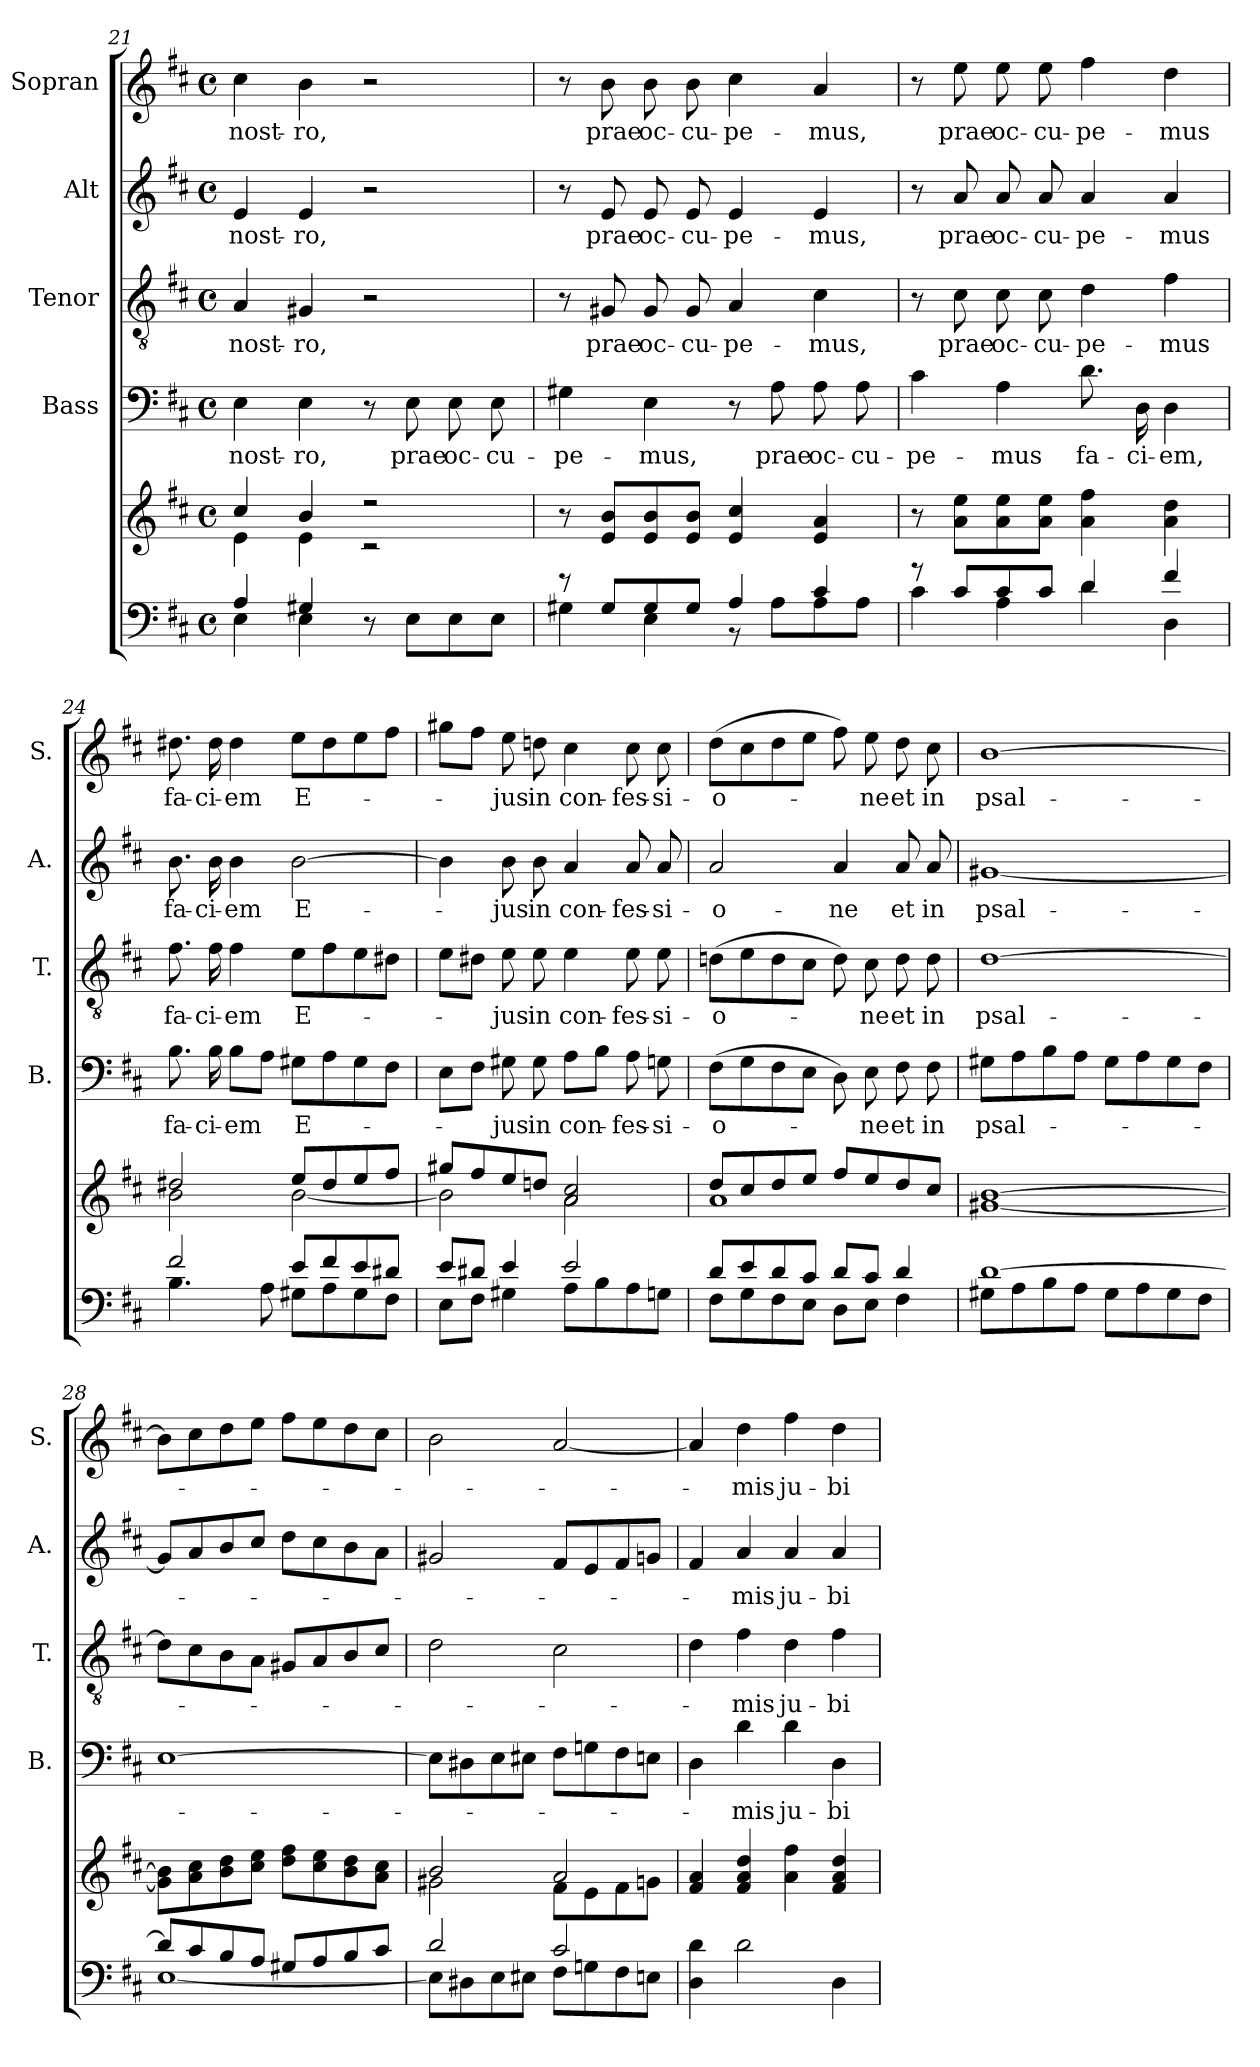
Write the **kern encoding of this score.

**kern	**kern	**kern	**text	**kern	**text	**kern	**text	**kern	**text
*part5	*part5	*part4	*part4	*part3	*part3	*part2	*part2	*part1	*part1
*staff6	*staff5	*staff4	*staff4	*staff3	*staff3	*staff2	*staff2	*staff1	*staff1
*	*	*I"Bass	*	*I"Tenor	*	*I"Alt	*	*I"Sopran	*
*	*	*I'B.	*	*I'T.	*	*I'A.	*	*I'S.	*
*clefF4	*clefG2	*clefF4	*	*clefGv2	*	*clefG2	*	*clefG2	*
*k[f#c#]	*k[f#c#]	*k[f#c#]	*	*k[f#c#]	*	*k[f#c#]	*	*k[f#c#]	*
*D:	*D:	*D:	*	*D:	*	*D:	*	*D:	*
*M4/4	*M4/4	*M4/4	*	*M4/4	*	*M4/4	*	*M4/4	*
*met(c)	*met(c)	*met(c)	*	*met(c)	*	*met(c)	*	*met(c)	*
=21	=21	=21	=21	=21	=21	=21	=21	=21	=21
*^	*^	*	*	*	*	*	*	*	*
!	!	!	!	!	!LO:LY:b	!	!LO:LY:b	!	!LO:LY:b	!	!LO:LY:b
4A/	4E\	4cc#/	4e\	4E\	nost-	4A/	nost-	4e/	nost-	4cc#\	nost-
!	!	!	!	!	!LO:LY:b	!	!LO:LY:b	!	!LO:LY:b	!	!LO:LY:b
4G#X/	4E\	4b/	4e\	4E\	-ro,	4G#X/	-ro,	4e/	-ro,	4b\	-ro,
2ryy	8r	2r	2r	8r	.	2r	.	2r	.	2r	.
!	!	!	!	!	!LO:LY:b	!	!	!	!	!	!
.	8E\L	.	.	8E\	prae	.	.	.	.	.	.
!	!	!	!	!	!LO:LY:b	!	!	!	!	!	!
.	8E\	.	.	8E\	oc-	.	.	.	.	.	.
!	!	!	!	!	!LO:LY:b	!	!	!	!	!	!
.	8E\J	.	.	8E\	-cu-	.	.	.	.	.	.
*	*	*v	*v	*	*	*	*	*	*	*	*
!!LO:PB:g=z
=22	=22	=22	=22	=22	=22	=22	=22	=22	=22	=22
!	!	!	!	!LO:LY:b	!	!	!	!	!	!
8rd	4G#X\	8r	4G#X\	-pe-	8r	.	8r	.	8r	.
!	!	!	!	!	!	!LO:LY:b	!	!LO:LY:b	!	!LO:LY:b
8G#/L	.	8e/ 8b/L	.	.	8G#X/	prae	8e/	prae	8b\	prae
!	!	!	!	!LO:LY:b	!	!LO:LY:b	!	!LO:LY:b	!	!LO:LY:b
8G#/	4E\	8e/ 8b/	4E\	-mus,	8G#/	oc-	8e/	oc-	8b\	oc-
!	!	!	!	!	!	!LO:LY:b	!	!LO:LY:b	!	!LO:LY:b
8G#/J	.	8e/ 8b/J	.	.	8G#/	-cu-	8e/	-cu-	8b\	-cu-
!	!	!	!	!	!	!LO:LY:b	!	!LO:LY:b	!	!LO:LY:b
4A/	8r	4e/ 4cc#/	8r	.	4A/	-pe-	4e/	-pe-	4cc#\	-pe-
!	!	!	!	!LO:LY:b	!	!	!	!	!	!
.	8A\L	.	8A\	prae	.	.	.	.	.	.
!	!	!	!	!LO:LY:b	!	!LO:LY:b	!	!LO:LY:b	!	!LO:LY:b
4c#/	8A\	4e/ 4a/	8A\	oc-	4c#\	-mus,	4e/	-mus,	4a/	-mus,
!	!	!	!	!LO:LY:b	!	!	!	!	!	!
.	8A\J	.	8A\	-cu-	.	.	.	.	.	.
=23	=23	=23	=23	=23	=23	=23	=23	=23	=23	=23
!	!	!	!	!LO:LY:b	!	!	!	!	!	!
8rg	4c#\	8r	4c#\	-pe-	8r	.	8r	.	8r	.
!	!	!	!	!	!	!LO:LY:b	!	!LO:LY:b	!	!LO:LY:b
8c#/L	.	8a\ 8ee\L	.	.	8c#\	prae	8a/	prae	8ee\	prae
!	!	!	!	!LO:LY:b	!	!LO:LY:b	!	!LO:LY:b	!	!LO:LY:b
8c#/	4A\	8a\ 8ee\	4A\	-mus	8c#\	oc-	8a/	oc-	8ee\	oc-
!	!	!	!	!	!	!LO:LY:b	!	!LO:LY:b	!	!LO:LY:b
8c#/J	.	8a\ 8ee\J	.	.	8c#\	-cu-	8a/	-cu-	8ee\	-cu-
!	!	!	!	!LO:LY:b	!	!LO:LY:b	!	!LO:LY:b	!	!LO:LY:b
4d/	4d\	4a\ 4ff#\	8.d\	fa-	4d\	-pe-	4a/	-pe-	4ff#\	-pe-
!	!	!	!	!LO:LY:b	!	!	!	!	!	!
.	.	.	16D\	-ci-	.	.	.	.	.	.
!	!	!	!	!LO:LY:b	!	!LO:LY:b	!	!LO:LY:b	!	!LO:LY:b
4f#/	4D\	4a\ 4dd\	4D\	-em,	4f#\	-mus	4a/	-mus	4dd\	-mus
=24	=24	=24	=24	=24	=24	=24	=24	=24	=24	=24
*	*	*^	*	*	*	*	*	*	*	*
!	!	!	!	!	!LO:LY:b	!	!LO:LY:b	!	!LO:LY:b	!	!LO:LY:b
2f#/	4.B\	2dd#X/	2b\	8.B\	fa-	8.f#\	fa-	8.b\	fa-	8.dd#X\	fa-
!	!	!	!	!	!LO:LY:b	!	!LO:LY:b	!	!LO:LY:b	!	!LO:LY:b
.	.	.	.	16B\	-ci-	16f#\	-ci-	16b\	-ci-	16dd#\	-ci-
!	!	!	!	!	!LO:LY:b	!	!LO:LY:b	!	!LO:LY:b	!	!LO:LY:b
.	.	.	.	8B\L	-em	4f#\	-em	4b\	-em	4dd#\	-em
.	8A\	.	.	8A\J	.	.	.	.	.	.	.
!	!	!	!	!	!LO:LY:b	!	!LO:LY:b	!	!LO:LY:b	!	!LO:LY:b
8e/L	8G#X\L	8ee/L	[<2b\	8G#X\L	E-	8e\L	E-	[2b\	E-	8ee\L	E-
8f#/	8A\	8dd#/	.	8A\	.	8f#\	.	.	.	8dd#\	.
8e/	8G#\	8ee/	.	8G#\	.	8e\	.	.	.	8ee\	.
8d#X/J	8F#\J	8ff#/J	.	8F#\J	.	8d#X\J	.	.	.	8ff#\J	.
=25	=25	=25	=25	=25	=25	=25	=25	=25	=25	=25	=25
8e/L	8E\L	8gg#X/L	2b\]	8E\L	.	8e\L	.	4b\]	.	8gg#X\L	.
8d#X/J	8F#\J	8ff#/	.	8F#\J	.	8d#X\J	.	.	.	8ff#\J	.
!	!	!	!	!	!LO:LY:b	!	!LO:LY:b	!	!LO:LY:b	!	!LO:LY:b
4e/	4G#X\	8ee/	.	8G#X\	-jus	8e\	-jus	8b\	-jus	8ee\	-jus
!	!	!	!	!	!LO:LY:b	!	!LO:LY:b	!	!LO:LY:b	!	!LO:LY:b
.	.	8ddn/J	.	8G#\	in	8e\	in	8b\	in	8ddn\	in
!	!	!	!	!	!LO:LY:b	!	!LO:LY:b	!	!LO:LY:b	!	!LO:LY:b
2e/	8A\L	2a/ 2cc#/	2a\	8A\L	con-	4e\	con-	4a/	con-	4cc#\	con-
.	8B\	.	.	8B\J	.	.	.	.	.	.	.
!	!	!	!	!	!LO:LY:b	!	!LO:LY:b	!	!LO:LY:b	!	!LO:LY:b
.	8A\	.	.	8A\	-fes-	8e\	-fes-	8a/	-fes-	8cc#\	-fes-
!	!	!	!	!	!LO:LY:b	!	!LO:LY:b	!	!LO:LY:b	!	!LO:LY:b
.	8Gn\J	.	.	8Gn\	-si-	8e\	-si-	8a/	-si-	8cc#\	-si-
!!LO:LB:g=z
=26	=26	=26	=26	=26	=26	=26	=26	=26	=26	=26	=26
!	!	!	!	!	!LO:LY:b	!	!LO:LY:b	!	!LO:LY:b	!	!LO:LY:b
8d/L	8F#\L	8dd/L	1a	(>8F#\L	-o-	(>8dn\L	-o-	2a/	-o-	(>8dd\L	-o-
8e/	8G\	8cc#/	.	8G\	.	8e\	.	.	.	8cc#\	.
8d/	8F#\	8dd/	.	8F#\	.	8d\	.	.	.	8dd\	.
8c#/J	8E\J	8ee/J	.	8E\J	.	8c#\J	.	.	.	8ee\J	.
!	!	!	!	!	!	!	!	!	!LO:LY:b	!	!
8d/L	8D\L	8ff#/L	.	8D\)	.	8d\)	.	4a/	-ne	8ff#\)	.
!	!	!	!	!	!LO:LY:b	!	!LO:LY:b	!	!	!	!LO:LY:b
8c#/J	8E\J	8ee/	.	8E\	-ne	8c#\	-ne	.	.	8ee\	-ne
!	!	!	!	!	!LO:LY:b	!	!LO:LY:b	!	!LO:LY:b	!	!LO:LY:b
4d/	4F#\	8dd/	.	8F#\	et	8d\	et	8a/	et	8dd\	et
!	!	!	!	!	!LO:LY:b	!	!LO:LY:b	!	!LO:LY:b	!	!LO:LY:b
.	.	8cc#/J	.	8F#\	in	8d\	in	8a/	in	8cc#\	in
*	*	*v	*v	*	*	*	*	*	*	*	*
=27	=27	=27	=27	=27	=27	=27	=27	=27	=27	=27
!	!	!	!	!LO:LY:b	!	!LO:LY:b	!	!LO:LY:b	!	!LO:LY:b
[>1d	8G#X\L	[1g#X [1b	8G#X\L	psal-	[1d	psal-	[1g#X	psal-	[1b	psal-
.	8A\	.	8A\	.	.	.	.	.	.	.
.	8B\	.	8B\	.	.	.	.	.	.	.
.	8A\J	.	8A\J	.	.	.	.	.	.	.
.	8G#\L	.	8G#\L	.	.	.	.	.	.	.
.	8A\	.	8A\	.	.	.	.	.	.	.
.	8G#\	.	8G#\	.	.	.	.	.	.	.
.	8F#\J	.	8F#\J	.	.	.	.	.	.	.
=28	=28	=28	=28	=28	=28	=28	=28	=28	=28	=28
8d/L]	[<1E	8g#\] 8b\]L	[1E	.	8d\L]	.	8g#/L]	.	8b\L]	.
8c#/	.	8a\ 8cc#\	.	.	8c#\	.	8a/	.	8cc#\	.
8B/	.	8b\ 8dd\	.	.	8B\	.	8b/	.	8dd\	.
8A/J	.	8cc#\ 8ee\J	.	.	8A\J	.	8cc#/J	.	8ee\J	.
8G#X/L	.	8dd\ 8ff#\L	.	.	8G#X/L	.	8dd\L	.	8ff#\L	.
8A/	.	8cc#\ 8ee\	.	.	8A/	.	8cc#\	.	8ee\	.
8B/	.	8b\ 8dd\	.	.	8B/	.	8b\	.	8dd\	.
8c#/J	.	8a\ 8cc#\J	.	.	8c#/J	.	8a\J	.	8cc#\J	.
=29	=29	=29	=29	=29	=29	=29	=29	=29	=29	=29
*	*	*^	*	*	*	*	*	*	*	*
2d/	8E\L]	2b/	2g#X\	8E\L]	.	2d\	.	2g#X/	.	2b\	.
.	8D#X\	.	.	8D#X\	.	.	.	.	.	.	.
.	8E\	.	.	8E\	.	.	.	.	.	.	.
.	8E#X\J	.	.	8E#X\J	.	.	.	.	.	.	.
2c#/	8F#\L	2a/	8f#\L	8F#\L	.	2c#\	.	8f#/L	.	[2a/	.
.	8Gn\	.	8e\	8Gn\	.	.	.	8e/	.	.	.
.	8F#\	.	8f#\	8F#\	.	.	.	8f#/	.	.	.
.	8En\J	.	8gn\J	8En\J	.	.	.	8gn/J	.	.	.
*v	*v	*	*	*	*	*	*	*	*	*	*
*	*v	*v	*	*	*	*	*	*	*	*
=30	=30	=30	=30	=30	=30	=30	=30	=30	=30
4D\ 4d\	4f#/ 4a/	4D\	.	4d\	.	4f#/	.	4a/]	.
!	!	!	!LO:LY:b	!	!LO:LY:b	!	!LO:LY:b	!	!LO:LY:b
2d\	4f#/ 4a/ 4dd/	4d\	-mis	4f#\	-mis	4a/	-mis	4dd\	-mis
!	!	!	!LO:LY:b	!	!LO:LY:b	!	!LO:LY:b	!	!LO:LY:b
.	4a\ 4ff#\	4d\	ju-	4d\	ju-	4a/	ju-	4ff#\	ju-
!	!	!	!LO:LY:b	!	!LO:LY:b	!	!LO:LY:b	!	!LO:LY:b
4D\	4f#/ 4a/ 4dd/	4D\	-bi-	4f#\	-bi-	4a/	-bi-	4dd\	-bi-
=	=	=	=	=	=	=	=	=	=
*-	*-	*-	*-	*-	*-	*-	*-	*-	*-
